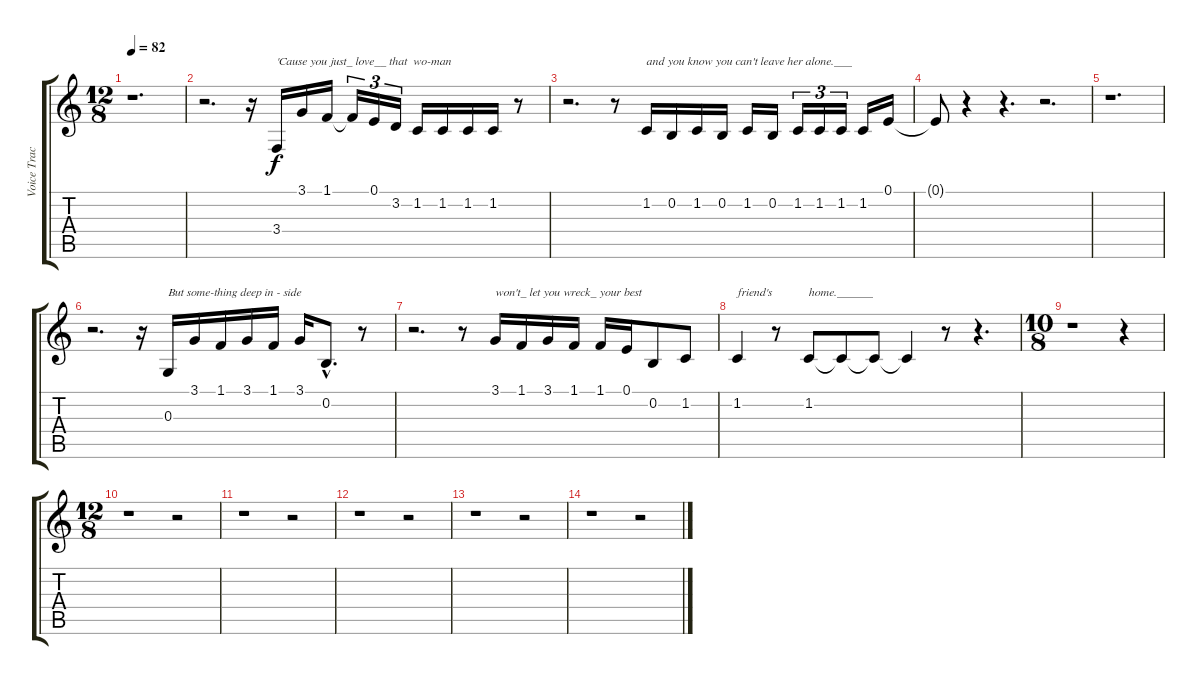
\track ("Voice Track (Eric Clapton)" "Voice Trac") {instrument tangoaccordion}
\staff {score tabs}
\tuning (E4 B3 G3 D3 A2 E2) {hide}
\ts (12 8)
\tempo 82
\clef g2
\ks c
r.1{d dy f} |
r.2{d} r.16 3.4.16{txt "'Cause you just_ love__ that  wo-man"} 3.1.16 1.1.16 1.1{t}.16{tu (3 2)} 0.1.16{tu (3 2)} 3.2.16{tu (3 2)} 1.2.16 1.2.16 1.2.16 1.2.16 r.8 |
r.2{d} r.8 1.2.16{txt "and you know you can't leave her alone.___"} 0.2.16 1.2.16 0.2.16 1.2.16 0.2.16 1.2.16{tu (3 2)} 1.2.16{tu (3 2)} 1.2.16{tu (3 2)} 1.2.16 0.1.16 |
0.1{t}.8 r.4 r.4{d} r.2{d} |
r.1{d} |
r.2{d} r.16 0.3.16{txt "But some-thing deep in - side"} 3.1.16 1.1.16 3.1.16 1.1.16 3.1.16 0.2{hac}.8{d} r.8 |
r.2{d} r.8 3.1.16{txt "won't_ let you wreck_ your best"} 1.1.16 3.1.16 1.1.16 1.1.16 0.1.16 0.2.8 1.2.8 |
1.2.4{txt "friend's "} r.8 1.2.8{txt "home.______"} 1.2{t}.8 1.2{t}.8 1.2{t}.4 r.8 r.4{d} |
\ts (10 8)
r.1 r.4 |
\ts (12 8)
r.1 r.2 |
r.1 r.2 |
r.1 r.2 |
r.1 r.2 |
r.1 r.2
